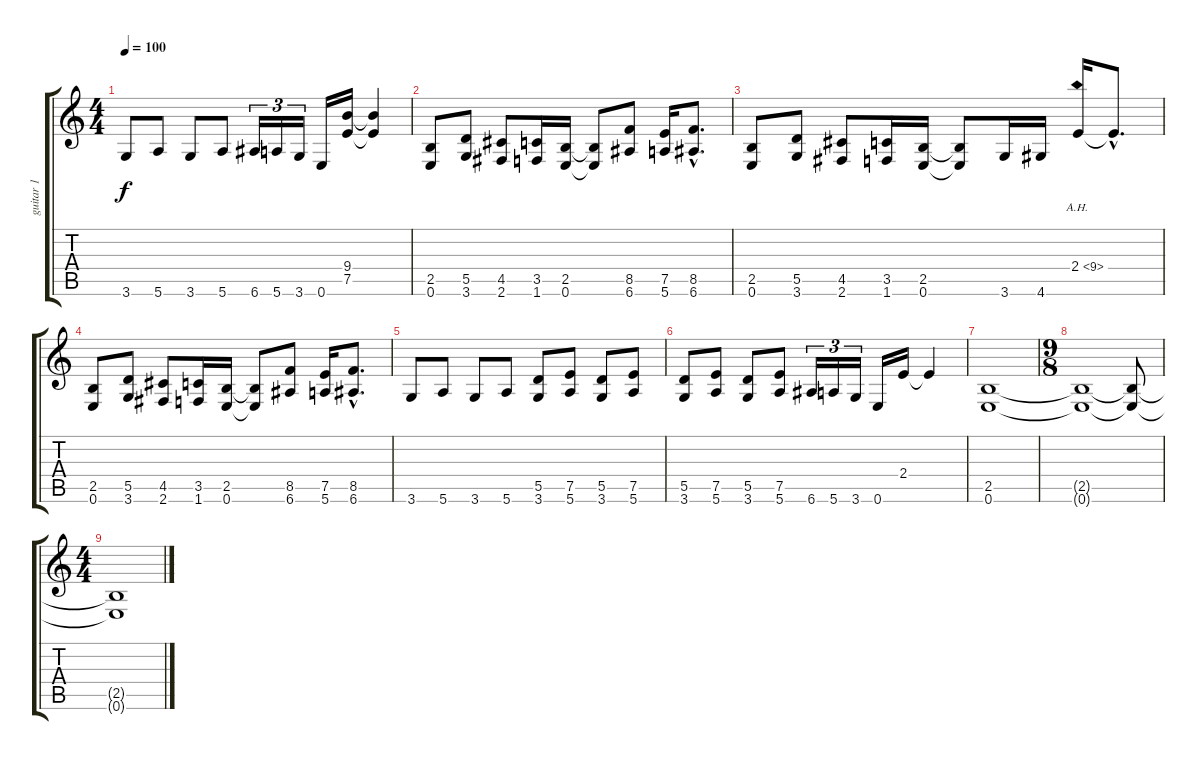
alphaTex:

\track ("guitar 1" "guitar 1") {instrument acousticguitarsteel}
\staff {score tabs}
\tuning (E4 B3 G3 D3 A2 E2) {hide}
\ts (4 4)
\tempo 100
\clef g2
\ks c
3.6.8{dy f} 5.6.8 3.6.8 5.6.8 6.6.16{tu (3 2)} 5.6.16{tu (3 2)} 3.6.16{tu (3 2)} 0.6.16 (9.4 7.5).16 (9.4{t} 7.5{t}).4 |
(2.5 0.6).8 (5.5 3.6).8 (4.5 2.6).8 (3.5 1.6).16 (2.5 0.6).16 (2.5{t} 0.6{t}).8 (8.5 6.6).8 (7.5 5.6).16 (8.5{hac} 6.6{hac}).8{d} |
(2.5 0.6).8 (5.5 3.6).8 (4.5 2.6).8 (3.5 1.6).16 (2.5 0.6).16 (2.5{t} 0.6{t}).8 3.6.16 4.6.16 2.4{ah 7}.16 2.4{hac t}.8{d} |
(2.5 0.6).8 (5.5 3.6).8 (4.5 2.6).8 (3.5 1.6).16 (2.5 0.6).16 (2.5{t} 0.6{t}).8 (8.5 6.6).8 (7.5 5.6).16 (8.5{hac} 6.6{hac}).8{d} |
3.6.8 5.6.8 3.6.8 5.6.8 (5.5 3.6).8 (7.5 5.6).8 (5.5 3.6).8 (7.5 5.6).8 |
(5.5 3.6).8 (7.5 5.6).8 (5.5 3.6).8 (7.5 5.6).8 6.6.16{tu (3 2)} 5.6.16{tu (3 2)} 3.6.16{tu (3 2)} 0.6.16 2.4.16 2.4{t}.4 |
(2.5 0.6).1 |
\ts (9 8)
(2.5{t} 0.6{t}).1 (2.5{t} 0.6{t}).8 |
\ts (4 4)
(2.5{t} 0.6{t}).1
